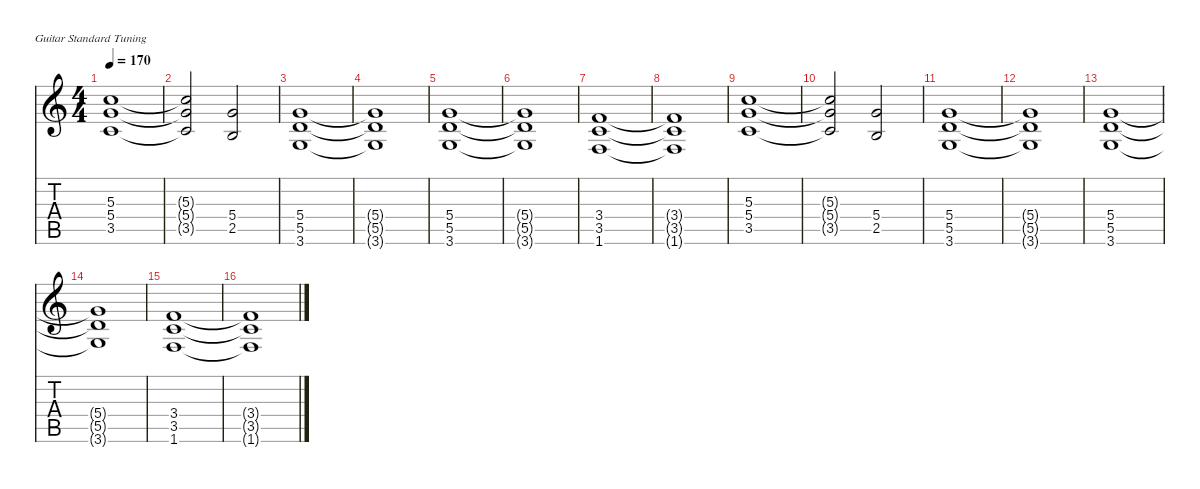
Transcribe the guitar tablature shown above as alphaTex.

\defaultSystemsLayout 4
\hideDynamics
\bracketExtendMode nobrackets
\singleTrackTrackNamePolicy hidden
\multiTrackTrackNamePolicy hidden
\otherSystemsTrackNameOrientation horizontal
\track ("Adrian" "dist.guit.") {instrument distortionguitar}
\staff {score tabs}
\tuning (E4 B3 G3 D3 A2 E2)
\ts (4 4)
\tempo 170
\clef g2
\ks c
(5.3 5.4 3.5).1{dy f beam Up} |
(5.3{t} 5.4{t} 3.5{t}).2{beam Up} (5.4 2.5).2{beam Up} |
(5.4 5.5 3.6).1{beam Up} |
(5.4{t} 5.5{t} 3.6{t}).1{beam Up} |
(5.4 5.5 3.6).1{beam Up} |
(5.4{t} 5.5{t} 3.6{t}).1{beam Up} |
(3.4 3.5 1.6).1{beam Up} |
(3.4{t} 3.5{t} 1.6{t}).1{beam Up} |
(5.3 5.4 3.5).1{beam Up} |
(5.3{t} 5.4{t} 3.5{t}).2{beam Up} (5.4 2.5).2{beam Up} |
(5.4 5.5 3.6).1{beam Up} |
(5.4{t} 5.5{t} 3.6{t}).1{beam Up} |
(5.4 5.5 3.6).1{beam Up} |
(5.4{t} 5.5{t} 3.6{t}).1{beam Up} |
(3.4 3.5 1.6).1{beam Up} |
(3.4{t} 3.5{t} 1.6{t}).1{beam Up}
